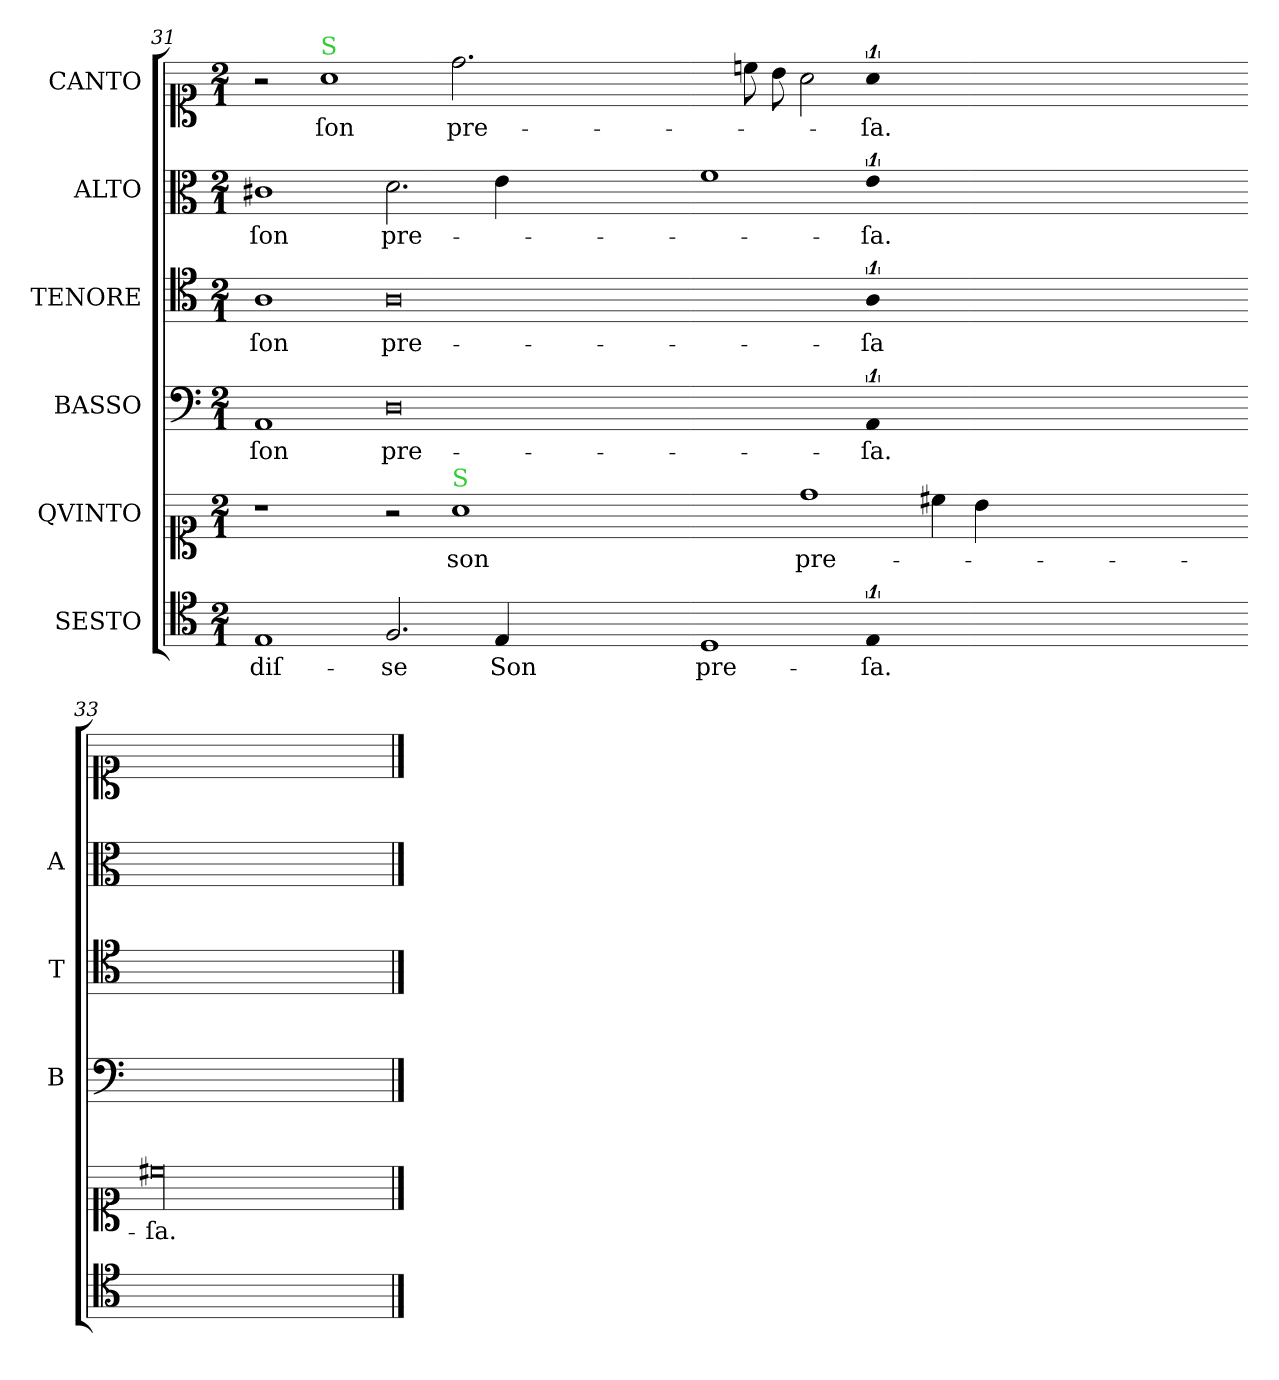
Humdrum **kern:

**kern	**text	**kern	**text	**kern	**text	**kern	**text	**kern	**text	**kern	**text
*part6	*part6	*part5	*part5	*part4	*part4	*part3	*part3	*part2	*part2	*part1	*part1
*staff6	*staff6	*staff5	*staff5	*staff4	*staff4	*staff3	*staff3	*staff2	*staff2	*staff1	*staff1
*I"SESTO	*	*I"QVINTO	*	*I"BASSO	*	*I"TENORE	*	*I"ALTO	*	*I"CANTO	*
*	*	*	*	*I'B	*	*I'T	*	*I'A	*	*	*
*clefC4	*	*clefC1	*	*clefF4	*	*clefC4	*	*clefC3	*	*clefC1	*
*k[]	*	*k[]	*	*k[]	*	*k[]	*	*k[]	*	*k[]	*
*M2/1	*	*M2/1	*	*M2/1	*	*M2/1	*	*M2/1	*	*M2/1	*
=31	=31	=31	=31	=31	=31	=31	=31	=31	=31	=31	=31
1E	diſ-	1r	.	1AA	ſon	1A	ſon	1c#X	ſon	2r	.
!	!	!	!	!	!	!	!	!	!	!LO:TX:a:color=limegreen:t=S	!
.	.	.	.	.	.	.	.	.	.	1a	ſon
2.F/	-se	2r	.	0D	pre-	0A	pre-	2.d\	pre-	.	.
!	!	!LO:TX:a:color=limegreen:t=S	!	!	!	!	!	!	!	!	!
.	.	1a\	son	.	.	.	.	.	.	2.dd\	pre-
4E/	Son	.	.	.	.	.	.	4e\	.	.	.
1ryy	.	.	.	.	.	.	.	1ryy	.	.	.
.	.	.	.	.	.	.	.	.	.	2.ryy	.
.	.	2ryy	.	.	.	.	.	.	.	.	.
=32-	=32-	=32-	=32-	=32-	=32-	=32-	=32-	=32-	=32-	=32-	=32-
1D	pre-	2ryy	.	1ryy	.	1ryy	.	1f	.	4ryy	.
.	.	.	.	.	.	.	.	.	.	8ccn\	.
.	.	.	.	.	.	.	.	.	.	8b\	.
.	.	1dd	pre-	.	.	.	.	.	.	2a\	.
!LO:N:vis=00	!	!	!	!LO:N:vis=00	!	!LO:N:vis=00	!	!LO:N:vis=00	!	!LO:N:vis=00	!
1%5E	-ſa.	.	.	1%5AA	-ſa.	1%5A	-ſa	1%5e	-ſa.	1%5a	-ſa.
.	.	4cc#X\	.	.	.	.	.	.	.	.	.
.	.	4b\	.	.	.	.	.	.	.	.	.
.	.	00ryy	.	.	.	.	.	.	.	.	.
=33-	=33-	=33-	=33-	=33-	=33-	=33-	=33-	=33-	=33-	=33-	=33-
00ryy	.	00cc#X	-ſa.	00ryy	.	00ryy	.	00ryy	.	00ryy	.
==	==	==	==	==	==	==	==	==	==	==	==
*-	*-	*-	*-	*-	*-	*-	*-	*-	*-	*-	*-
